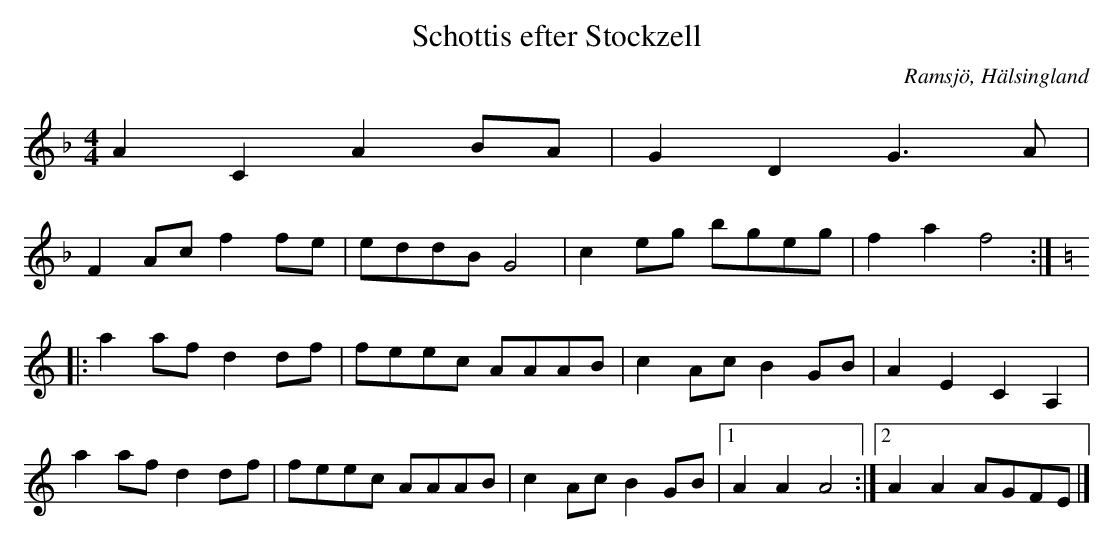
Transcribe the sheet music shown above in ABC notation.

X:1
T: Schottis efter Stockzell
O: Ramsjö, Hälsingland
M: 4/4
L: 1/8
K: F
A2 C2 A2 BA|G2 D2 G2>A2|
F2 Ac f2 fe|eddB G4|c2 eg bgeg|f2 a2 f4:|
|:[K: Am] a2 af d2 df|feec AAAB|c2 Ac B2GB|A2 E2 C2 A,2|
a2 af d2 df|feec AAAB|c2 Ac B2GB|[1 A2 A2 A4:|[2 A2 A2 AGFE|]
